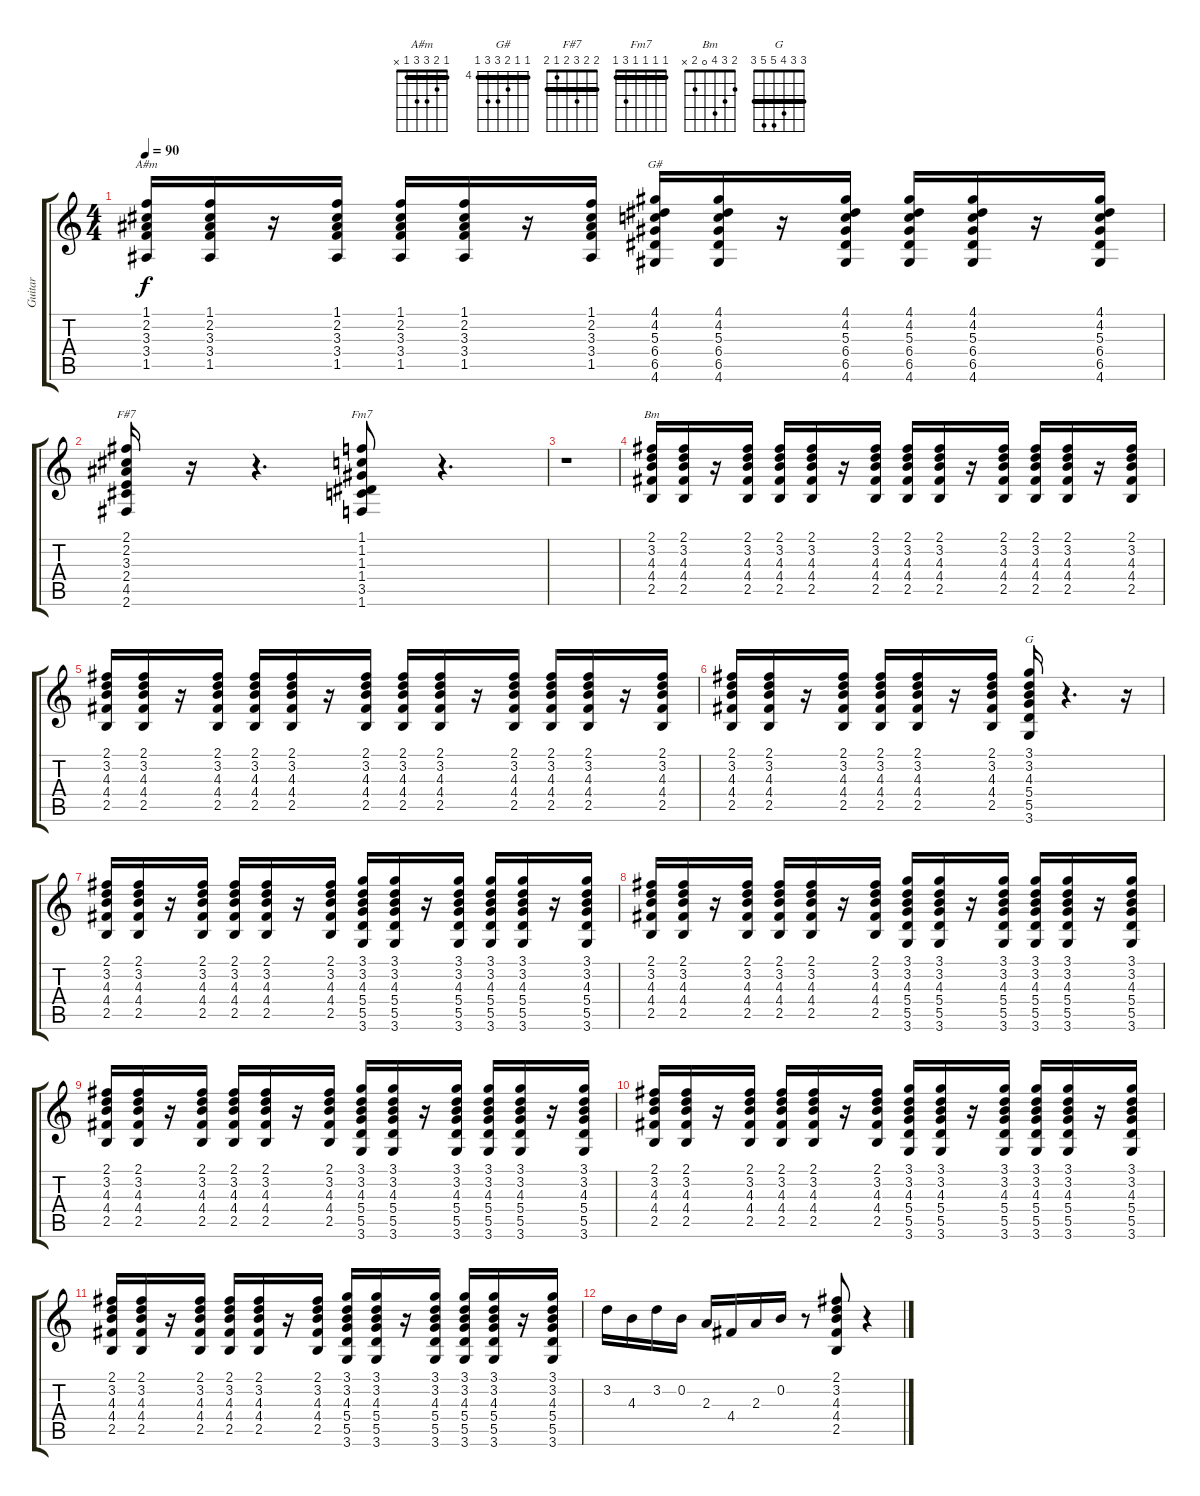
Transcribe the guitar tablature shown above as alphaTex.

\track ("Guitar" "Guitar") {instrument acousticguitarsteel}
\staff {score tabs}
\tuning (E4 B3 G3 D3 A2 E2) {hide}
\chord ("A#m" 1 2 3 3 1 x) {barre 1}
\chord ("G#" 4 4 5 6 6 4) {firstfret 4 barre 4}
\chord ("F#7" 2 2 3 2 1 2) {barre 2}
\chord ("Fm7" 1 1 1 1 3 1) {barre 1}
\chord ("Bm" 2 3 4 0 2 x)
\chord ("G" 3 3 4 5 5 3) {barre 3}
\ts (4 4)
\tempo 90
\clef g2
\ks c
(1.1 2.2 3.3 3.4 1.5).16{ch "A#m" dy f} (1.1 2.2 3.3 3.4 1.5).16 r.16 (1.1 2.2 3.3 3.4 1.5).16 (1.1 2.2 3.3 3.4 1.5).16 (1.1 2.2 3.3 3.4 1.5).16 r.16 (1.1 2.2 3.3 3.4 1.5).16 (4.1 4.2 5.3 6.4 6.5 4.6).16{ch "G#"} (4.1 4.2 5.3 6.4 6.5 4.6).16 r.16 (4.1 4.2 5.3 6.4 6.5 4.6).16 (4.1 4.2 5.3 6.4 6.5 4.6).16 (4.1 4.2 5.3 6.4 6.5 4.6).16 r.16 (4.1 4.2 5.3 6.4 6.5 4.6).16 |
(2.1 2.2 3.3 2.4 4.5 2.6).16{ch "F#7"} r.16 r.4{d} (1.1 1.2 1.3 1.4 3.5 1.6).8{ch "Fm7"} r.4{d} |
r.1 |
(2.1 3.2 4.3 4.4 2.5).16{ch "Bm"} (2.1 3.2 4.3 4.4 2.5).16 r.16 (2.1 3.2 4.3 4.4 2.5).16 (2.1 3.2 4.3 4.4 2.5).16 (2.1 3.2 4.3 4.4 2.5).16 r.16 (2.1 3.2 4.3 4.4 2.5).16 (2.1 3.2 4.3 4.4 2.5).16 (2.1 3.2 4.3 4.4 2.5).16 r.16 (2.1 3.2 4.3 4.4 2.5).16 (2.1 3.2 4.3 4.4 2.5).16 (2.1 3.2 4.3 4.4 2.5).16 r.16 (2.1 3.2 4.3 4.4 2.5).16 |
(2.1 3.2 4.3 4.4 2.5).16 (2.1 3.2 4.3 4.4 2.5).16 r.16 (2.1 3.2 4.3 4.4 2.5).16 (2.1 3.2 4.3 4.4 2.5).16 (2.1 3.2 4.3 4.4 2.5).16 r.16 (2.1 3.2 4.3 4.4 2.5).16 (2.1 3.2 4.3 4.4 2.5).16 (2.1 3.2 4.3 4.4 2.5).16 r.16 (2.1 3.2 4.3 4.4 2.5).16 (2.1 3.2 4.3 4.4 2.5).16 (2.1 3.2 4.3 4.4 2.5).16 r.16 (2.1 3.2 4.3 4.4 2.5).16 |
(2.1 3.2 4.3 4.4 2.5).16 (2.1 3.2 4.3 4.4 2.5).16 r.16 (2.1 3.2 4.3 4.4 2.5).16 (2.1 3.2 4.3 4.4 2.5).16 (2.1 3.2 4.3 4.4 2.5).16 r.16 (2.1 3.2 4.3 4.4 2.5).16 (3.1 3.2 4.3 5.4 5.5 3.6).16{ch "G"} r.4{d} r.16 |
(2.1 3.2 4.3 4.4 2.5).16 (2.1 3.2 4.3 4.4 2.5).16 r.16 (2.1 3.2 4.3 4.4 2.5).16 (2.1 3.2 4.3 4.4 2.5).16 (2.1 3.2 4.3 4.4 2.5).16 r.16 (2.1 3.2 4.3 4.4 2.5).16 (3.1 3.2 4.3 5.4 5.5 3.6).16 (3.1 3.2 4.3 5.4 5.5 3.6).16 r.16 (3.1 3.2 4.3 5.4 5.5 3.6).16 (3.1 3.2 4.3 5.4 5.5 3.6).16 (3.1 3.2 4.3 5.4 5.5 3.6).16 r.16 (3.1 3.2 4.3 5.4 5.5 3.6).16 |
(2.1 3.2 4.3 4.4 2.5).16 (2.1 3.2 4.3 4.4 2.5).16 r.16 (2.1 3.2 4.3 4.4 2.5).16 (2.1 3.2 4.3 4.4 2.5).16 (2.1 3.2 4.3 4.4 2.5).16 r.16 (2.1 3.2 4.3 4.4 2.5).16 (3.1 3.2 4.3 5.4 5.5 3.6).16 (3.1 3.2 4.3 5.4 5.5 3.6).16 r.16 (3.1 3.2 4.3 5.4 5.5 3.6).16 (3.1 3.2 4.3 5.4 5.5 3.6).16 (3.1 3.2 4.3 5.4 5.5 3.6).16 r.16 (3.1 3.2 4.3 5.4 5.5 3.6).16 |
(2.1 3.2 4.3 4.4 2.5).16 (2.1 3.2 4.3 4.4 2.5).16 r.16 (2.1 3.2 4.3 4.4 2.5).16 (2.1 3.2 4.3 4.4 2.5).16 (2.1 3.2 4.3 4.4 2.5).16 r.16 (2.1 3.2 4.3 4.4 2.5).16 (3.1 3.2 4.3 5.4 5.5 3.6).16 (3.1 3.2 4.3 5.4 5.5 3.6).16 r.16 (3.1 3.2 4.3 5.4 5.5 3.6).16 (3.1 3.2 4.3 5.4 5.5 3.6).16 (3.1 3.2 4.3 5.4 5.5 3.6).16 r.16 (3.1 3.2 4.3 5.4 5.5 3.6).16 |
(2.1 3.2 4.3 4.4 2.5).16 (2.1 3.2 4.3 4.4 2.5).16 r.16 (2.1 3.2 4.3 4.4 2.5).16 (2.1 3.2 4.3 4.4 2.5).16 (2.1 3.2 4.3 4.4 2.5).16 r.16 (2.1 3.2 4.3 4.4 2.5).16 (3.1 3.2 4.3 5.4 5.5 3.6).16 (3.1 3.2 4.3 5.4 5.5 3.6).16 r.16 (3.1 3.2 4.3 5.4 5.5 3.6).16 (3.1 3.2 4.3 5.4 5.5 3.6).16 (3.1 3.2 4.3 5.4 5.5 3.6).16 r.16 (3.1 3.2 4.3 5.4 5.5 3.6).16 |
(2.1 3.2 4.3 4.4 2.5).16 (2.1 3.2 4.3 4.4 2.5).16 r.16 (2.1 3.2 4.3 4.4 2.5).16 (2.1 3.2 4.3 4.4 2.5).16 (2.1 3.2 4.3 4.4 2.5).16 r.16 (2.1 3.2 4.3 4.4 2.5).16 (3.1 3.2 4.3 5.4 5.5 3.6).16 (3.1 3.2 4.3 5.4 5.5 3.6).16 r.16 (3.1 3.2 4.3 5.4 5.5 3.6).16 (3.1 3.2 4.3 5.4 5.5 3.6).16 (3.1 3.2 4.3 5.4 5.5 3.6).16 r.16 (3.1 3.2 4.3 5.4 5.5 3.6).16 |
3.2.16 4.3.16 3.2.16 0.2.16 2.3.16 4.4.16 2.3.16 0.2.16 r.8 (2.1 3.2 4.3 4.4 2.5).8 r.4
